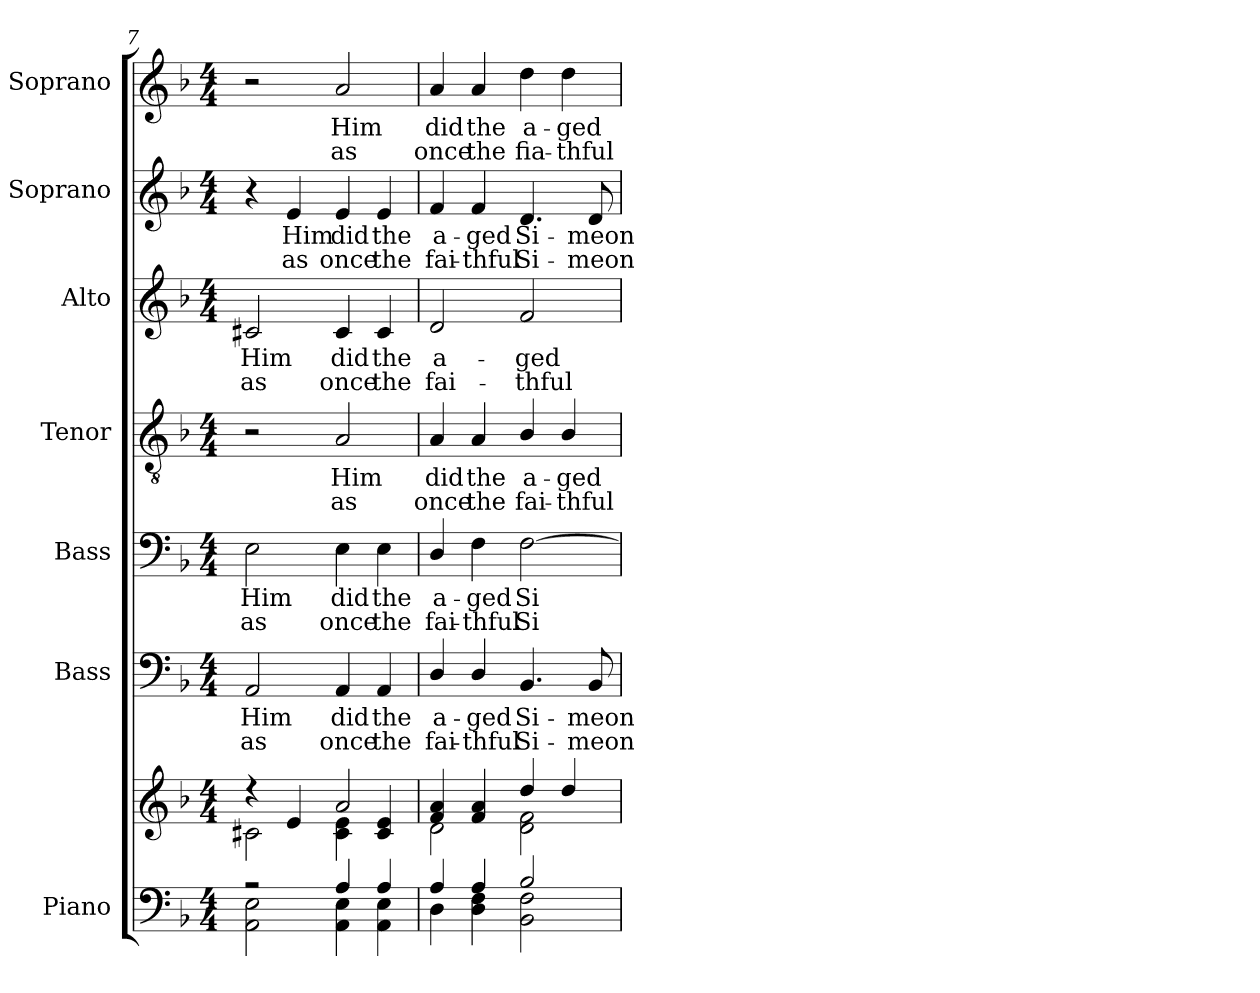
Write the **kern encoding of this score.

**kern	**kern	**kern	**text	**text	**kern	**text	**text	**kern	**text	**text	**kern	**text	**text	**kern	**text	**text	**kern	**text	**text
*part7	*part7	*part6	*part6	*part6	*part5	*part5	*part5	*part4	*part4	*part4	*part3	*part3	*part3	*part2	*part2	*part2	*part1	*part1	*part1
*staff8	*staff7	*staff6	*staff6	*staff6	*staff5	*staff5	*staff5	*staff4	*staff4	*staff4	*staff3	*staff3	*staff3	*staff2	*staff2	*staff2	*staff1	*staff1	*staff1
*I"Piano	*	*I"Bass	*	*	*I"Bass	*	*	*I"Tenor	*	*	*I"Alto	*	*	*I"Soprano	*	*	*I"Soprano	*	*
*	*	*I'B.	*	*	*I'B.	*	*	*I'T.	*	*	*I'A.	*	*	*I'S.	*	*	*I'S.	*	*
*clefF4	*clefG2	*clefF4	*	*	*clefF4	*	*	*clefGv2	*	*	*clefG2	*	*	*clefG2	*	*	*clefG2	*	*
*	*	*	*	*	*	*	*	*ITrd7c12	*	*	*	*	*	*	*	*	*	*	*
*k[b-]	*k[b-]	*k[b-]	*	*	*k[b-]	*	*	*k[b-]	*	*	*k[b-]	*	*	*k[b-]	*	*	*k[b-]	*	*
*F:	*F:	*F:	*	*	*F:	*	*	*F:	*	*	*F:	*	*	*F:	*	*	*F:	*	*
*M4/4	*M4/4	*M4/4	*	*	*M4/4	*	*	*M4/4	*	*	*M4/4	*	*	*M4/4	*	*	*M4/4	*	*
=7	=7	=7	=7	=7	=7	=7	=7	=7	=7	=7	=7	=7	=7	=7	=7	=7	=7	=7	=7
*^	*^	*	*	*	*	*	*	*	*	*	*	*	*	*	*	*	*	*	*
!	!	!	!	!	!LO:LY:b:color=#000000	!LO:LY:b:color=#000000	!	!	!	!	!	!	!	!	!	!	!	!	!	!	!
!	!	!	!	!	!	!	!	!LO:LY:b:color=#000000	!LO:LY:b:color=#000000	!	!	!	!	!	!	!	!	!	!	!	!
!	!	!	!	!	!	!	!	!	!	!	!	!	!	!LO:LY:b:color=#000000	!LO:LY:b:color=#000000	!	!	!	!	!	!
2r	2AAi\ 2Ei	4r	2c#Xi\	2AAi/	Him	as	2Ei\	Him	as	2r	.	.	2c#Xi/	Him	as	4r	.	.	2r	.	.
!	!	!	!	!	!	!	!	!	!	!	!	!	!	!	!	!	!LO:LY:b:color=#000000	!LO:LY:b:color=#000000	!	!	!
.	.	4ei/	.	.	.	.	.	.	.	.	.	.	.	.	.	4ei/	Him	as	.	.	.
!	!	!	!	!	!LO:LY:b:color=#000000	!LO:LY:b:color=#000000	!	!	!	!	!	!	!	!	!	!	!	!	!	!	!
!	!	!	!	!	!	!	!	!LO:LY:b:color=#000000	!LO:LY:b:color=#000000	!	!	!	!	!	!	!	!	!	!	!	!
!	!	!	!	!	!	!	!	!	!	!	!LO:LY:b:color=#000000	!LO:LY:b:color=#000000	!	!	!	!	!	!	!	!	!
!	!	!	!	!	!	!	!	!	!	!	!	!	!	!LO:LY:b:color=#000000	!LO:LY:b:color=#000000	!	!	!	!	!	!
!	!	!	!	!	!	!	!	!	!	!	!	!	!	!	!	!	!LO:LY:b:color=#000000	!LO:LY:b:color=#000000	!	!	!
!	!	!	!	!	!	!	!	!	!	!	!	!	!	!	!	!	!	!	!	!LO:LY:b:color=#000000	!LO:LY:b:color=#000000
4Ai/	4AAi\ 4Ei	2ai/	4c#i\ 4ei	4AAi/	did	once	4Ei\	did	once	2AAi/	Him	as	4c#i/	did	once	4ei/	did	once	2ai/	Him	as
!	!	!	!	!	!LO:LY:b:color=#000000	!LO:LY:b:color=#000000	!	!	!	!	!	!	!	!	!	!	!	!	!	!	!
!	!	!	!	!	!	!	!	!LO:LY:b:color=#000000	!LO:LY:b:color=#000000	!	!	!	!	!	!	!	!	!	!	!	!
!	!	!	!	!	!	!	!	!	!	!	!	!	!	!LO:LY:b:color=#000000	!LO:LY:b:color=#000000	!	!	!	!	!	!
!	!	!	!	!	!	!	!	!	!	!	!	!	!	!	!	!	!LO:LY:b:color=#000000	!LO:LY:b:color=#000000	!	!	!
4Ai/	4AAi\ 4Ei	.	4c#i/ 4ei	4AAi/	the	the	4Ei\	the	the	.	.	.	4c#i/	the	the	4ei/	the	the	.	.	.
=8	=8	=8	=8	=8	=8	=8	=8	=8	=8	=8	=8	=8	=8	=8	=8	=8	=8	=8	=8	=8	=8
!	!	!	!	!	!LO:LY:b:color=#000000	!LO:LY:b:color=#000000	!	!	!	!	!	!	!	!	!	!	!	!	!	!	!
!	!	!	!	!	!	!	!	!LO:LY:b:color=#000000	!LO:LY:b:color=#000000	!	!	!	!	!	!	!	!	!	!	!	!
!	!	!	!	!	!	!	!	!	!	!	!LO:LY:b:color=#000000	!LO:LY:b:color=#000000	!	!	!	!	!	!	!	!	!
!	!	!	!	!	!	!	!	!	!	!	!	!	!	!LO:LY:b:color=#000000	!LO:LY:b:color=#000000	!	!	!	!	!	!
!	!	!	!	!	!	!	!	!	!	!	!	!	!	!	!	!	!LO:LY:b:color=#000000	!LO:LY:b:color=#000000	!	!	!
!	!	!	!	!	!	!	!	!	!	!	!	!	!	!	!	!	!	!	!	!LO:LY:b:color=#000000	!LO:LY:b:color=#000000
4Ai/	4Di\	4fi/ 4ai	2di\	4Di/	a-	fai-	4Di/	a-	fai-	4AAi/	did	once	2di/	a-	fai-	4fi/	a-	fai-	4ai/	did	once
!	!	!	!	!	!LO:LY:b:color=#000000	!LO:LY:b:color=#000000	!	!	!	!	!	!	!	!	!	!	!	!	!	!	!
!	!	!	!	!	!	!	!	!LO:LY:b:color=#000000	!LO:LY:b:color=#000000	!	!	!	!	!	!	!	!	!	!	!	!
!	!	!	!	!	!	!	!	!	!	!	!LO:LY:b:color=#000000	!LO:LY:b:color=#000000	!	!	!	!	!	!	!	!	!
!	!	!	!	!	!	!	!	!	!	!	!	!	!	!	!	!	!LO:LY:b:color=#000000	!LO:LY:b:color=#000000	!	!	!
!	!	!	!	!	!	!	!	!	!	!	!	!	!	!	!	!	!	!	!	!LO:LY:b:color=#000000	!LO:LY:b:color=#000000
4Ai/	4Di\ 4Fi	4fi/ 4ai	.	4Di/	-ged	-thful	4Fi\	-ged	-thful	4AAi/	the	the	.	.	.	4fi/	-ged	-thful	4ai/	the	the
!	!	!	!	!	!LO:LY:b:color=#000000	!LO:LY:b:color=#000000	!	!	!	!	!	!	!	!	!	!	!	!	!	!	!
!	!	!	!	!	!	!	!	!LO:LY:b:color=#000000	!LO:LY:b:color=#000000	!	!	!	!	!	!	!	!	!	!	!	!
!	!	!	!	!	!	!	!	!	!	!	!LO:LY:b:color=#000000	!LO:LY:b:color=#000000	!	!	!	!	!	!	!	!	!
!	!	!	!	!	!	!	!	!	!	!	!	!	!	!LO:LY:b:color=#000000	!LO:LY:b:color=#000000	!	!	!	!	!	!
!	!	!	!	!	!	!	!	!	!	!	!	!	!	!	!	!	!LO:LY:b:color=#000000	!LO:LY:b:color=#000000	!	!	!
!	!	!	!	!	!	!	!	!	!	!	!	!	!	!	!	!	!	!	!	!LO:LY:b:color=#000000	!LO:LY:b:color=#000000
2B-i/	2BB-i\ 2Fi	4ddi/	2di\ 2fi	4.BB-i/	Si-	Si-	[2Fi\	Si-	Si-	4BB-i/	a-	fai-	2fi/	-ged	-thful	4.di/	Si-	Si-	4ddi\	a-	fia-
!	!	!	!	!	!	!	!	!	!	!	!LO:LY:b:color=#000000	!LO:LY:b:color=#000000	!	!	!	!	!	!	!	!	!
!	!	!	!	!	!	!	!	!	!	!	!	!	!	!	!	!	!	!	!	!LO:LY:b:color=#000000	!LO:LY:b:color=#000000
.	.	4ddi/	.	.	.	.	.	.	.	4BB-i/	-ged	-thful	.	.	.	.	.	.	4ddi\	-ged	-thful
!	!	!	!	!	!LO:LY:b:color=#000000	!LO:LY:b:color=#000000	!	!	!	!	!	!	!	!	!	!	!	!	!	!	!
!	!	!	!	!	!	!	!	!	!	!	!	!	!	!	!	!	!LO:LY:b:color=#000000	!LO:LY:b:color=#000000	!	!	!
.	.	.	.	8BB-i/	-meon	-meon	.	.	.	.	.	.	.	.	.	8di/	-meon	-meon	.	.	.
*v	*v	*	*	*	*	*	*	*	*	*	*	*	*	*	*	*	*	*	*	*	*
*	*v	*v	*	*	*	*	*	*	*	*	*	*	*	*	*	*	*	*	*	*
=	=	=	=	=	=	=	=	=	=	=	=	=	=	=	=	=	=	=	=
*-	*-	*-	*-	*-	*-	*-	*-	*-	*-	*-	*-	*-	*-	*-	*-	*-	*-	*-	*-
